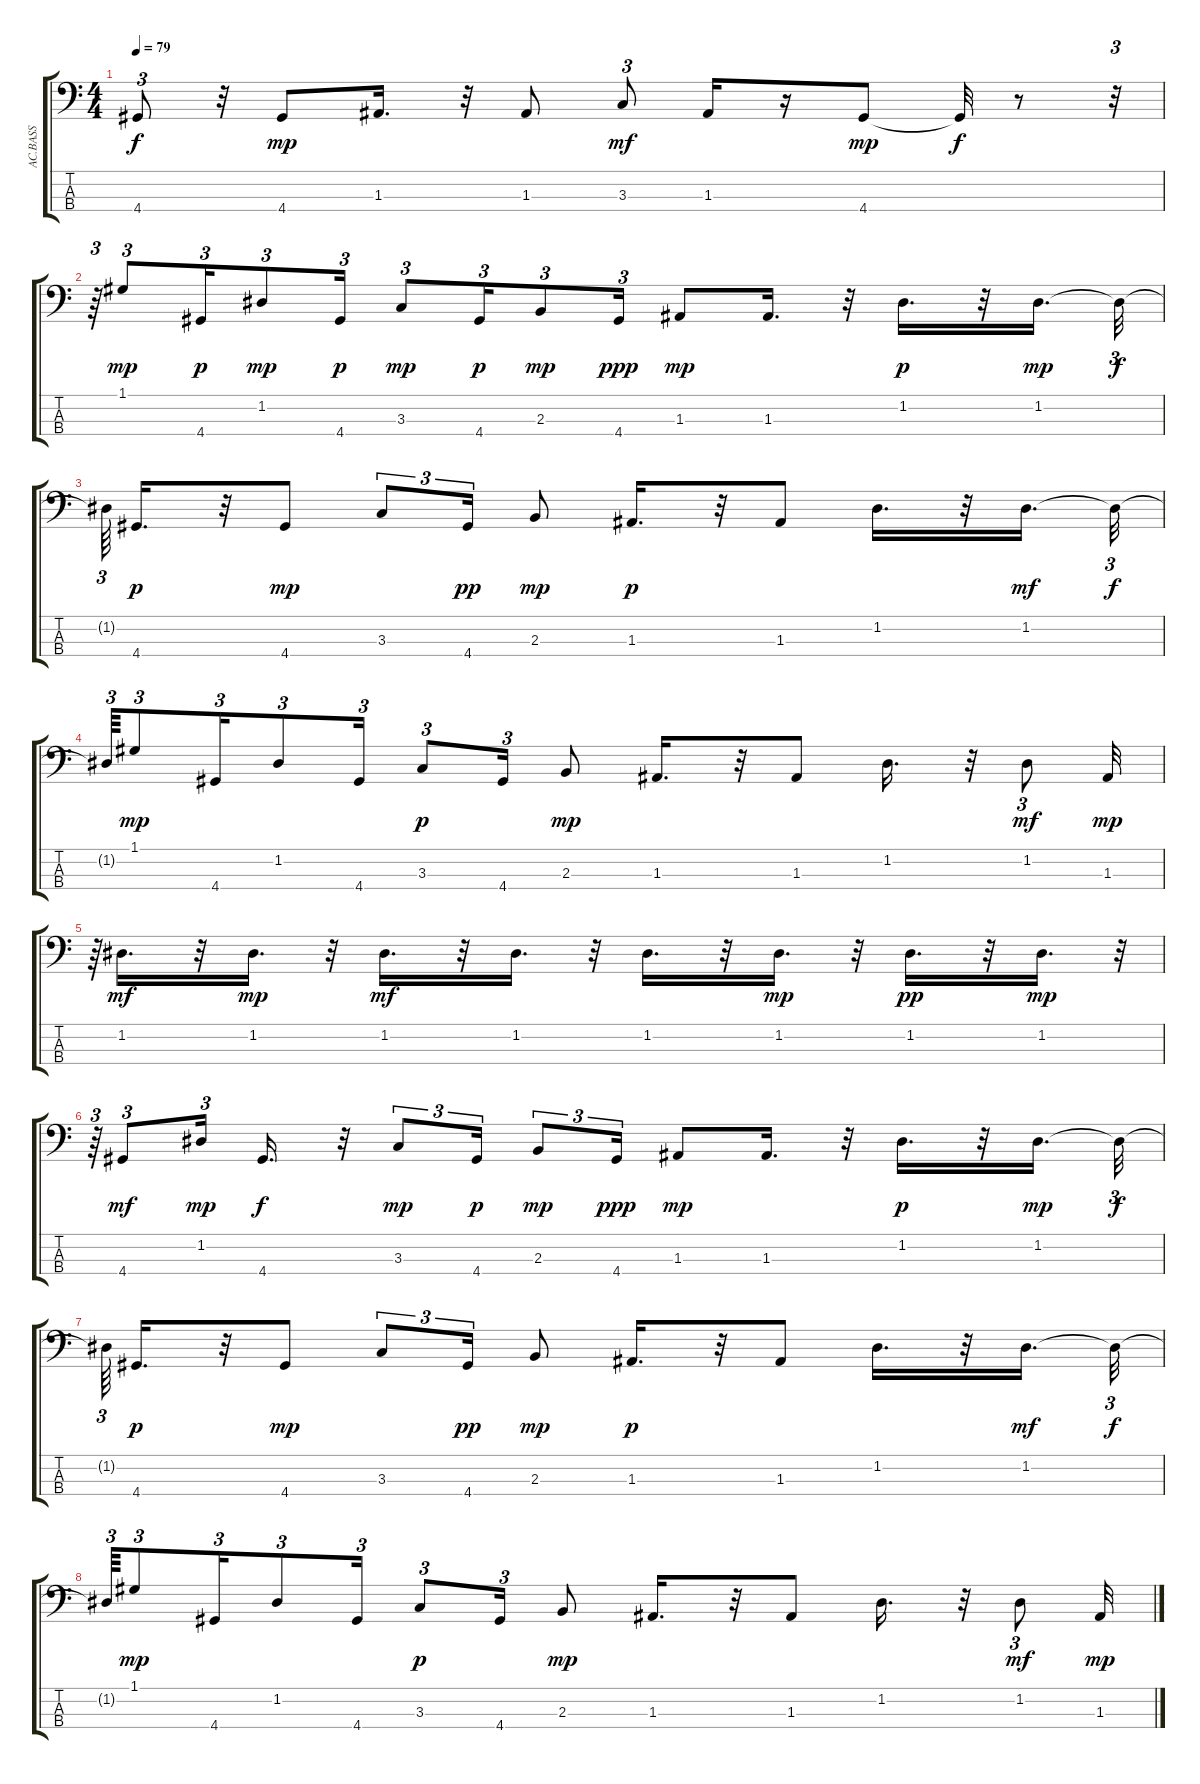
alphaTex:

\track ("AC.BASS" "AC.BASS") {instrument acousticbass}
\staff {score tabs}
\tuning (G2 D2 A1 E1) {hide}
\ts (4 4)
\tempo 79
\clef f4
\ks c
4.4{t}.8{tu (3 2) dy f} r.32 4.4.8{dy mp} 1.3.16{d} r.32 1.3.8 3.3.8{tu (3 2) dy mf} 1.3.16 r.16 4.4.8{dy mp} 4.4{t}.32{dy f} r.8 r.32{tu (3 2)} |
r.64{tu (3 2)} 1.1.8{tu (3 2) dy mp} 4.4.16{tu (3 2) dy p} 1.2.8{tu (3 2) dy mp} 4.4.16{tu (3 2) dy p} 3.3.8{tu (3 2) dy mp} 4.4.16{tu (3 2) dy p} 2.3.8{tu (3 2) dy mp} 4.4.16{tu (3 2) dy ppp} 1.3.8{dy mp} 1.3.16{d} r.32 1.2.16{d dy p} r.32 1.2.16{d dy mp} 1.2{t}.32{tu (3 2) dy f} |
1.2{t}.64{tu (3 2)} 4.4.16{d dy p} r.32 4.4.8{dy mp} 3.3.8{tu (3 2)} 4.4.16{tu (3 2) dy pp} 2.3.8{dy mp} 1.3.16{d dy p} r.32 1.3.8 1.2.16{d} r.32 1.2.16{d dy mf} 1.2{t}.32{tu (3 2) dy f} |
1.2{t}.64{tu (3 2)} 1.1.8{tu (3 2) dy mp} 4.4.16{tu (3 2)} 1.2.8{tu (3 2)} 4.4.16{tu (3 2)} 3.3.8{tu (3 2) dy p} 4.4.16{tu (3 2)} 2.3.8{dy mp} 1.3.16{d} r.32 1.3.8 1.2.16{d} r.32 1.2.8{tu (3 2) dy mf} 1.3.32{dy mp} |
r.64{tu (3 2)} 1.2.16{d dy mf} r.32 1.2.16{d dy mp} r.32 1.2.16{d dy mf} r.32 1.2.16{d} r.32 1.2.16{d} r.32 1.2.16{d dy mp} r.32 1.2.16{d dy pp} r.32 1.2.16{d dy mp} r.32{tu (3 2)} |
r.64{tu (3 2)} 4.4.8{tu (3 2) dy mf} 1.2.16{tu (3 2) dy mp} 4.4.16{d dy f} r.32 3.3.8{tu (3 2) dy mp} 4.4.16{tu (3 2) dy p} 2.3.8{tu (3 2) dy mp} 4.4.16{tu (3 2) dy ppp} 1.3.8{dy mp} 1.3.16{d} r.32 1.2.16{d dy p} r.32 1.2.16{d dy mp} 1.2{t}.32{tu (3 2) dy f} |
1.2{t}.64{tu (3 2)} 4.4.16{d dy p} r.32 4.4.8{dy mp} 3.3.8{tu (3 2)} 4.4.16{tu (3 2) dy pp} 2.3.8{dy mp} 1.3.16{d dy p} r.32 1.3.8 1.2.16{d} r.32 1.2.16{d dy mf} 1.2{t}.32{tu (3 2) dy f} |
1.2{t}.64{tu (3 2)} 1.1.8{tu (3 2) dy mp} 4.4.16{tu (3 2)} 1.2.8{tu (3 2)} 4.4.16{tu (3 2)} 3.3.8{tu (3 2) dy p} 4.4.16{tu (3 2)} 2.3.8{dy mp} 1.3.16{d} r.32 1.3.8 1.2.16{d} r.32 1.2.8{tu (3 2) dy mf} 1.3.32{dy mp}
